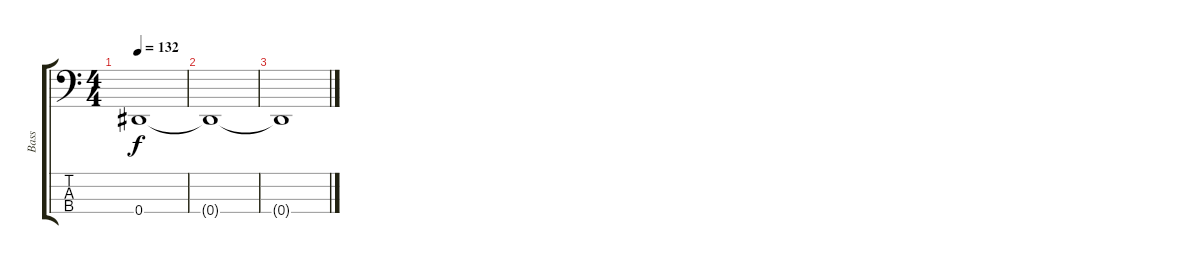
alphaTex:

\track ("Bass" "Bass") {instrument slapbass2}
\staff {score tabs}
\tuning (Gb2 Db2 Ab1 Eb1) {hide}
\ts (4 4)
\tempo 132
\clef f4
\ks c
0.4{t}.1{dy f} |
0.4{t}.1{volume 0} |
0.4{t}.1
